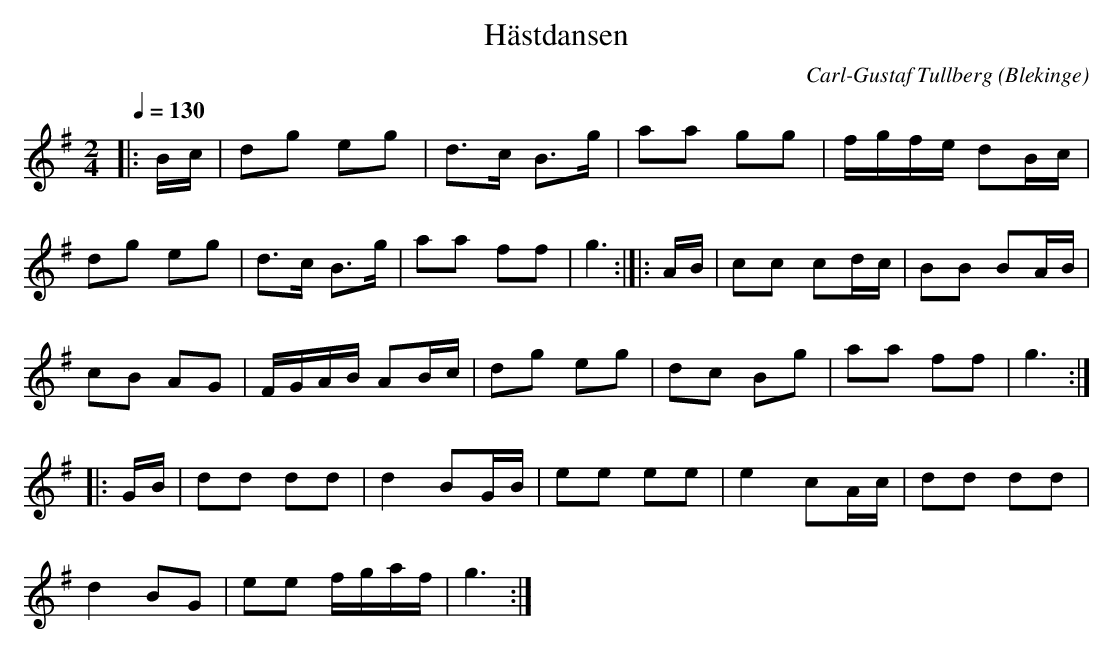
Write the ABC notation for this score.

X:1
T:Hästdansen
C:Carl-Gustaf Tullberg
L:1/8
M:2/4
O:Blekinge
Q:1/4=130
K:G
|: B/2c/2    | dg           eg           | d3/2c/2 B3/2g/2  | aa gg  |      f/2g/2f/2e/2 dB/2c/2 |
   dg     eg | d3/2c/2      B3/2g/2      | aa      ff       | g3    :|]|: A/2B/2               | cc cd/2c/2  | BB BA/2B/2 |
   cB     AG | F/2G/2A/2B/2 AB/2c/2      | dg      eg       | dc Bg  |      aa           ff      | g3         :|
|: G/2B/2    | dd           dd           | d2      BG/2B/2  | ee ee  |      e2           cA/2c/2 | dd dd       |
   d2     BG | ee           f/2g/2a/2f/2 | g3              :|
